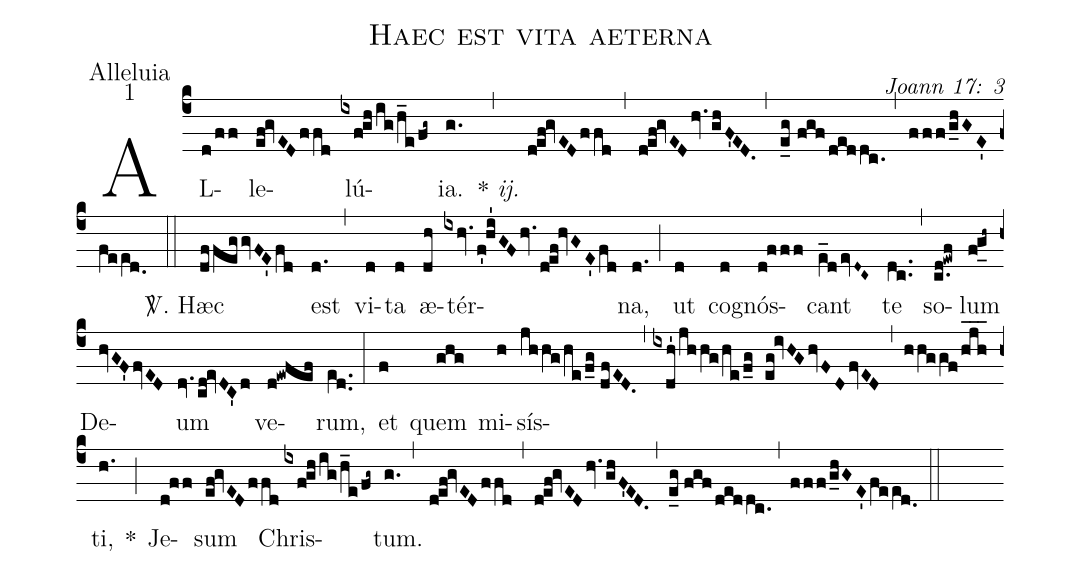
name: Haec est vita aeterna;
office-part: Alleluia;
mode: 1;
commentary: Joann 17: 3;
%%
(c4) AL(d/ff)le(ef!gvEDffd)lú(ixfghig/h_e/fg~)ia.(g.) {*}~<i>ij.</i>(,) (def!gvEDffd) (,) (def!gvEDhv.ghF'ED.) (,) (e_g//fgfdeddc.) (,) (fff/g_hGE'fee[ll:1]d.0) (::)
<sp>V/</sp>. Hæc(dffeggvFE'fd) est(d.) (,) vi(d)ta(d) æ(dh)tér(ixhv.f'!hi'GFhv.def!hvGE'fd)na,(d.) (;) ut(d) co(d)gnós(d!fff)cant(e_[ll:1]devD~C~) te(dc..) (,) so(c.d!ewf)lum(fg_h~) De(hvGF'fvED)um(dv.cd!evDC'd) ve(d!ewfef)rum,(e[ll:1]d..) (:)
et(f) quem(ghg) mi(h)sís(jhhg/he/f_g//dfED.)(,)(ixdh'/jhhg/he/f_g eg!ivHGhvFDfvED)(,)(hhggf/hjh___)ti,(h.) *(;) Je(d!ff)sum(ef!gvEDffd) Chris(ixfghig/h_e/fg~)tum.(g.) (,) (def!gvEDffd) (,) (def!gvEDhv.ghF'ED.) (,) (e_g//fgfdeddc.) (,) (fff/g_hGE'fee[ll:1]d.0) (::)
